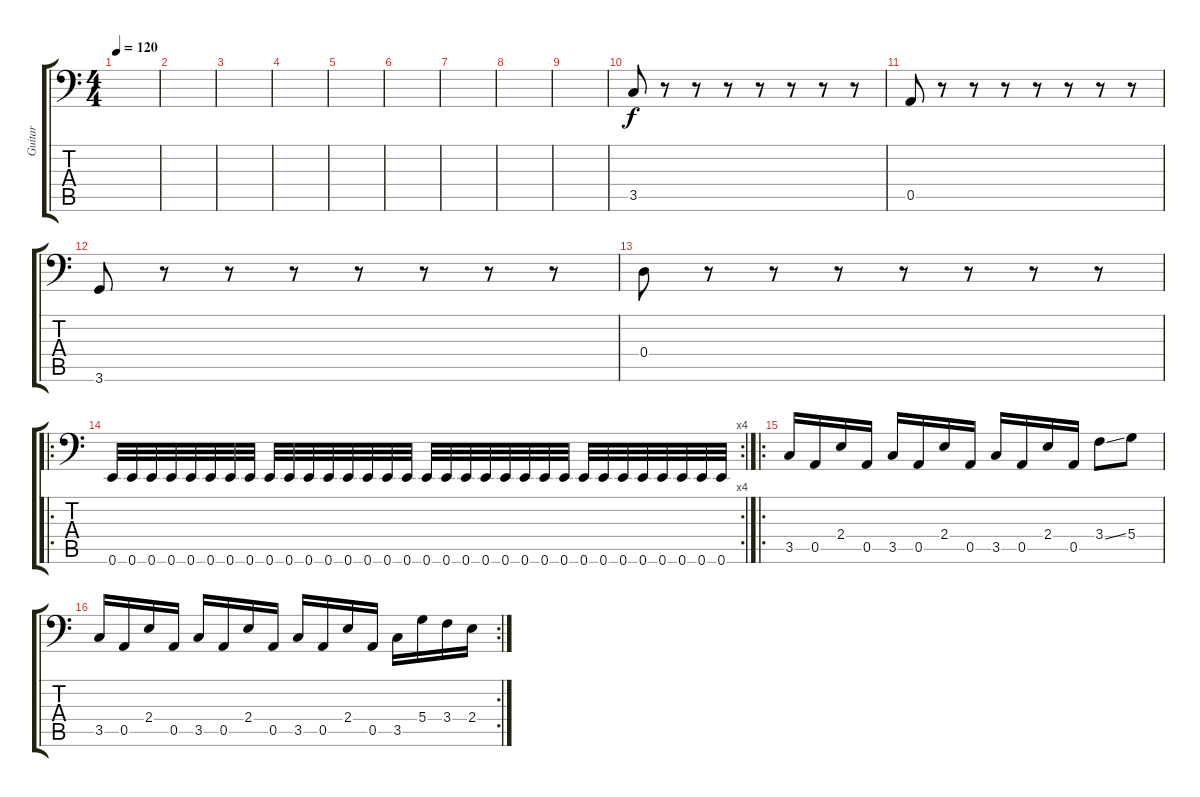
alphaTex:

\track ("Guitar" "Guitar") {instrument electricbasspick}
\staff {score tabs}
\tuning (E3 B2 G2 D2 A1 E1) {hide}
\ts (4 4)
\tempo 120
\clef f4
\ks c
|
|
|
|
|
|
|
|
|
3.5.8 r.8 r.8 r.8 r.8 r.8 r.8 r.8 |
0.5.8 r.8 r.8 r.8 r.8 r.8 r.8 r.8 |
3.6.8 r.8 r.8 r.8 r.8 r.8 r.8 r.8 |
0.4.8 r.8 r.8 r.8 r.8 r.8 r.8 r.8 |
\ro
\rc 4
0.6.32 0.6.32 0.6.32 0.6.32 0.6.32 0.6.32 0.6.32 0.6.32 0.6.32 0.6.32 0.6.32 0.6.32 0.6.32 0.6.32 0.6.32 0.6.32 0.6.32 0.6.32 0.6.32 0.6.32 0.6.32 0.6.32 0.6.32 0.6.32 0.6.32 0.6.32 0.6.32 0.6.32 0.6.32 0.6.32 0.6.32 0.6.32 |
\ro
3.5.16 0.5.16 2.4.16 0.5.16 3.5.16 0.5.16 2.4.16 0.5.16 3.5.16 0.5.16 2.4.16 0.5.16 3.4{ss}.8 5.4.8 |
\rc 2
3.5.16 0.5.16 2.4.16 0.5.16 3.5.16 0.5.16 2.4.16 0.5.16 3.5.16 0.5.16 2.4.16 0.5.16 3.5.16 5.4.16 3.4.16 2.4.16
